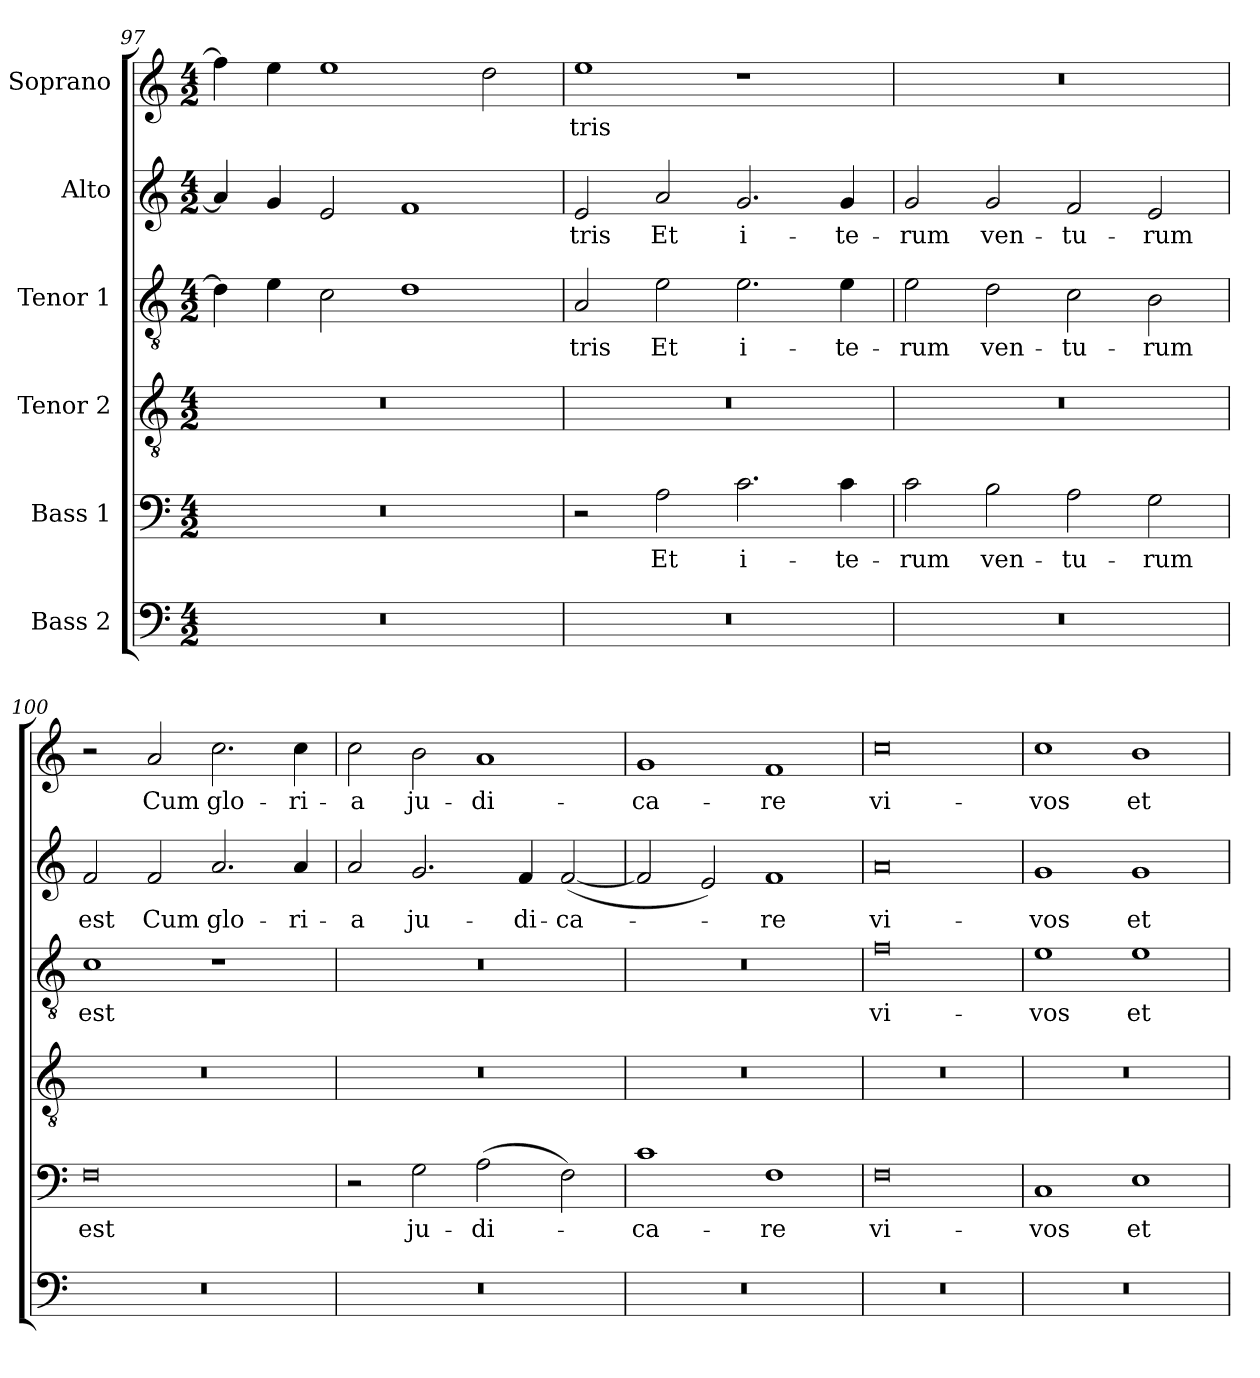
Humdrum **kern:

**kern	**kern	**text	**kern	**kern	**text	**kern	**text	**kern	**text
*part6	*part5	*part5	*part4	*part3	*part3	*part2	*part2	*part1	*part1
*staff6	*staff5	*staff5	*staff4	*staff3	*staff3	*staff2	*staff2	*staff1	*staff1
*I"Bass 2	*I"Bass 1	*	*I"Tenor 2	*I"Tenor 1	*	*I"Alto	*	*I"Soprano	*
*clefF4	*clefF4	*	*clefGv2	*clefGv2	*	*clefG2	*	*clefG2	*
*k[]	*k[]	*	*k[]	*k[]	*	*k[]	*	*k[]	*
*C:	*C:	*	*C:	*C:	*	*C:	*	*C:	*
*M4/2	*M4/2	*	*M4/2	*M4/2	*	*M4/2	*	*M4/2	*
=97	=97	=97	=97	=97	=97	=97	=97	=97	=97
0r	0r	.	0r	4d\]	.	4a/]	.	4ff\]	.
.	.	.	.	4e\	.	4g/	.	4ee\	.
.	.	.	.	2c\	.	2e/	.	1ee	.
.	.	.	.	1d	.	1f	.	.	.
.	.	.	.	.	.	.	.	2dd\	.
=98	=98	=98	=98	=98	=98	=98	=98	=98	=98
0r	2r	.	0r	2A/	tris	2e/	-tris	1ee	-tris
.	2A\	Et	.	2e\	Et	2a/	Et	.	.
.	2.c\	i-	.	2.e\	i-	2.g/	i-	1r	.
.	4c\	-te-	.	4e\	-te-	4g/	-te-	.	.
=99	=99	=99	=99	=99	=99	=99	=99	=99	=99
0r	2c\	-rum	0r	2e\	-rum	2g/	-rum	0r	.
.	2B\	ven-	.	2d\	ven-	2g/	ven-	.	.
.	2A\	-tu-	.	2c\	-tu-	2f/	-tu-	.	.
.	2G\	-rum	.	2B\	-rum	2e/	-rum	.	.
=100	=100	=100	=100	=100	=100	=100	=100	=100	=100
0r	0F	est	0r	1c	est	2f/	est	2r	.
.	.	.	.	.	.	2f/	Cum	2a/	Cum
.	.	.	.	1r	.	2.a/	glo-	2.cc\	glo-
.	.	.	.	.	.	4a/	-ri-	4cc\	-ri-
!!LO:PB:g=z
=101	=101	=101	=101	=101	=101	=101	=101	=101	=101
0r	2r	.	0r	0r	.	2a/	-a	2cc\	-a
.	2G\	ju-	.	.	.	2.g/	ju-	2b\	ju-
.	(2A\	-di-	.	.	.	.	.	1a	-di-
.	.	.	.	.	.	4f/	-di-	.	.
.	2F\)	.	.	.	.	([2f/	-ca-	.	.
=102	=102	=102	=102	=102	=102	=102	=102	=102	=102
0r	1c	-ca-	0r	0r	.	2f/]	.	1g	-ca-
.	.	.	.	.	.	2e/)	.	.	.
.	1F	-re	.	.	.	1f	-re	1f	-re
=103	=103	=103	=103	=103	=103	=103	=103	=103	=103
0r	0F	vi-	0r	0f	vi-	0a	vi-	0cc	vi-
=104	=104	=104	=104	=104	=104	=104	=104	=104	=104
0r	1C	-vos	0r	1e	-vos	1g	-vos	1cc	-vos
.	1E	et	.	1e	et	1g	et	1b	et
=	=	=	=	=	=	=	=	=	=
*-	*-	*-	*-	*-	*-	*-	*-	*-	*-
